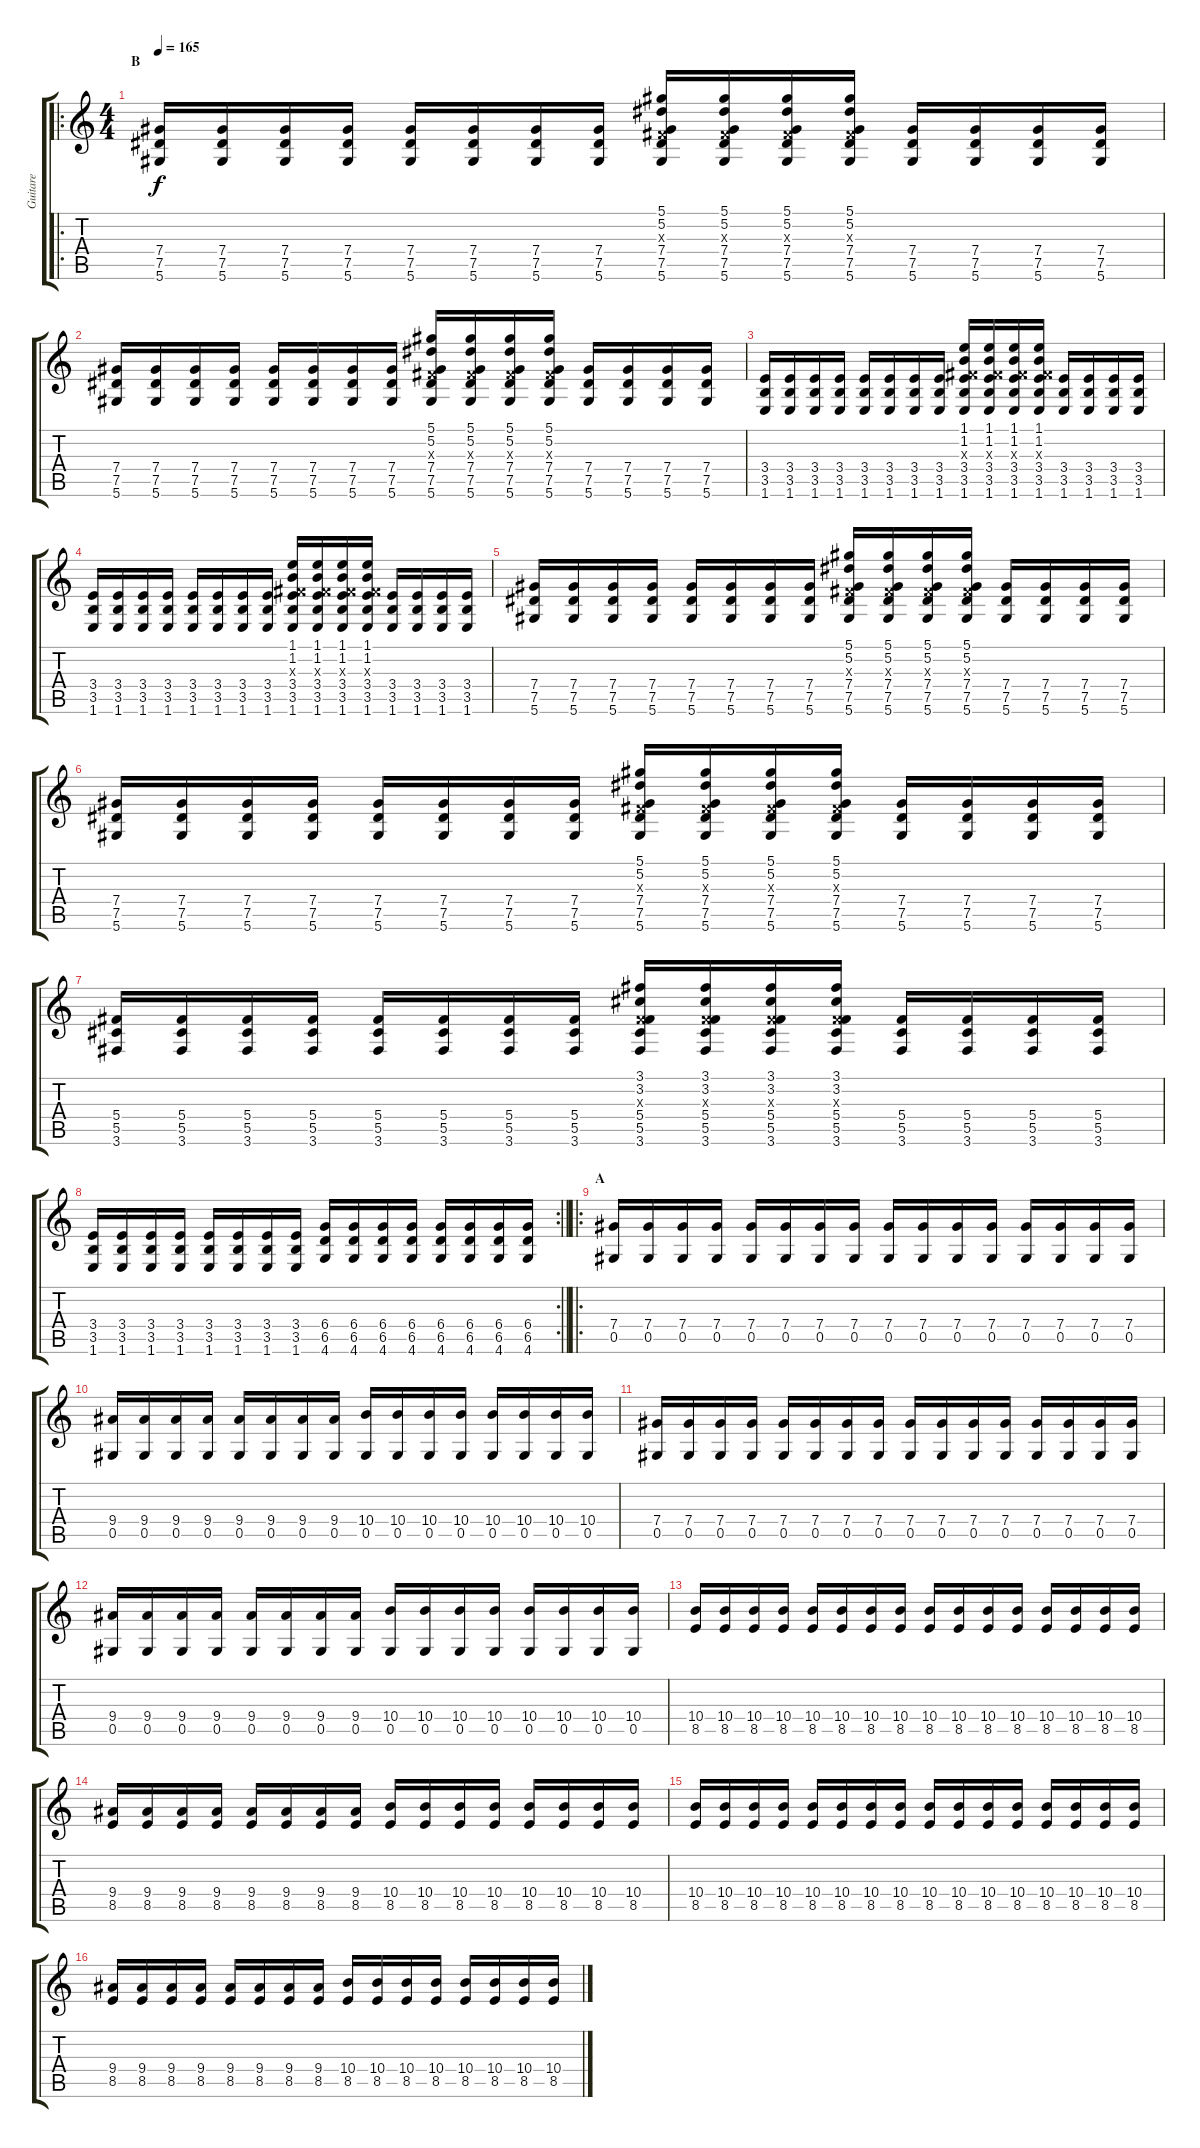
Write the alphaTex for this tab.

\track ("Guitare" "Guitare") {instrument distortionguitar}
\staff {score tabs}
\tuning (Eb4 Bb3 Gb3 Db3 Ab2 Eb2) {hide}
\ro
\ts (4 4)
\section ("" "B")
\tempo 165
\clef g2
\ks c
(7.4 7.5 5.6).16{dy f} (7.4 7.5 5.6).16 (7.4 7.5 5.6).16 (7.4 7.5 5.6).16 (7.4 7.5 5.6).16 (7.4 7.5 5.6).16 (7.4 7.5 5.6).16 (7.4 7.5 5.6).16 (5.1 5.2 0.3{x} 7.4 7.5 5.6).16 (5.1 5.2 0.3{x} 7.4 7.5 5.6).16 (5.1 5.2 0.3{x} 7.4 7.5 5.6).16 (5.1 5.2 0.3{x} 7.4 7.5 5.6).16 (7.4 7.5 5.6).16 (7.4 7.5 5.6).16 (7.4 7.5 5.6).16 (7.4 7.5 5.6).16 |
(7.4 7.5 5.6).16 (7.4 7.5 5.6).16 (7.4 7.5 5.6).16 (7.4 7.5 5.6).16 (7.4 7.5 5.6).16 (7.4 7.5 5.6).16 (7.4 7.5 5.6).16 (7.4 7.5 5.6).16 (5.1 5.2 0.3{x} 7.4 7.5 5.6).16 (5.1 5.2 0.3{x} 7.4 7.5 5.6).16 (5.1 5.2 0.3{x} 7.4 7.5 5.6).16 (5.1 5.2 0.3{x} 7.4 7.5 5.6).16 (7.4 7.5 5.6).16 (7.4 7.5 5.6).16 (7.4 7.5 5.6).16 (7.4 7.5 5.6).16 |
(3.4 3.5 1.6).16 (3.4 3.5 1.6).16 (3.4 3.5 1.6).16 (3.4 3.5 1.6).16 (3.4 3.5 1.6).16 (3.4 3.5 1.6).16 (3.4 3.5 1.6).16 (3.4 3.5 1.6).16 (1.1 1.2 0.3{x} 3.4 3.5 1.6).16 (1.1 1.2 0.3{x} 3.4 3.5 1.6).16 (1.1 1.2 0.3{x} 3.4 3.5 1.6).16 (1.1 1.2 0.3{x} 3.4 3.5 1.6).16 (3.4 3.5 1.6).16 (3.4 3.5 1.6).16 (3.4 3.5 1.6).16 (3.4 3.5 1.6).16 |
(3.4 3.5 1.6).16 (3.4 3.5 1.6).16 (3.4 3.5 1.6).16 (3.4 3.5 1.6).16 (3.4 3.5 1.6).16 (3.4 3.5 1.6).16 (3.4 3.5 1.6).16 (3.4 3.5 1.6).16 (1.1 1.2 0.3{x} 3.4 3.5 1.6).16 (1.1 1.2 0.3{x} 3.4 3.5 1.6).16 (1.1 1.2 0.3{x} 3.4 3.5 1.6).16 (1.1 1.2 0.3{x} 3.4 3.5 1.6).16 (3.4 3.5 1.6).16 (3.4 3.5 1.6).16 (3.4 3.5 1.6).16 (3.4 3.5 1.6).16 |
(7.4 7.5 5.6).16 (7.4 7.5 5.6).16 (7.4 7.5 5.6).16 (7.4 7.5 5.6).16 (7.4 7.5 5.6).16 (7.4 7.5 5.6).16 (7.4 7.5 5.6).16 (7.4 7.5 5.6).16 (5.1 5.2 0.3{x} 7.4 7.5 5.6).16 (5.1 5.2 0.3{x} 7.4 7.5 5.6).16 (5.1 5.2 0.3{x} 7.4 7.5 5.6).16 (5.1 5.2 0.3{x} 7.4 7.5 5.6).16 (7.4 7.5 5.6).16 (7.4 7.5 5.6).16 (7.4 7.5 5.6).16 (7.4 7.5 5.6).16 |
(7.4 7.5 5.6).16 (7.4 7.5 5.6).16 (7.4 7.5 5.6).16 (7.4 7.5 5.6).16 (7.4 7.5 5.6).16 (7.4 7.5 5.6).16 (7.4 7.5 5.6).16 (7.4 7.5 5.6).16 (5.1 5.2 0.3{x} 7.4 7.5 5.6).16 (5.1 5.2 0.3{x} 7.4 7.5 5.6).16 (5.1 5.2 0.3{x} 7.4 7.5 5.6).16 (5.1 5.2 0.3{x} 7.4 7.5 5.6).16 (7.4 7.5 5.6).16 (7.4 7.5 5.6).16 (7.4 7.5 5.6).16 (7.4 7.5 5.6).16 |
(5.4 5.5 3.6).16 (5.4 5.5 3.6).16 (5.4 5.5 3.6).16 (5.4 5.5 3.6).16 (5.4 5.5 3.6).16 (5.4 5.5 3.6).16 (5.4 5.5 3.6).16 (5.4 5.5 3.6).16 (3.1 3.2 0.3{x} 5.4 5.5 3.6).16 (3.1 3.2 0.3{x} 5.4 5.5 3.6).16 (3.1 3.2 0.3{x} 5.4 5.5 3.6).16 (3.1 3.2 0.3{x} 5.4 5.5 3.6).16 (5.4 5.5 3.6).16 (5.4 5.5 3.6).16 (5.4 5.5 3.6).16 (5.4 5.5 3.6).16 |
\rc 2
\barLineRight lightlight
(3.4 3.5 1.6).16 (3.4 3.5 1.6).16 (3.4 3.5 1.6).16 (3.4 3.5 1.6).16 (3.4 3.5 1.6).16 (3.4 3.5 1.6).16 (3.4 3.5 1.6).16 (3.4 3.5 1.6).16 (6.4 6.5 4.6).16 (6.4 6.5 4.6).16 (6.4 6.5 4.6).16 (6.4 6.5 4.6).16 (6.4 6.5 4.6).16 (6.4 6.5 4.6).16 (6.4 6.5 4.6).16 (6.4 6.5 4.6).16 |
\ro
\section ("" "A")
(7.4 0.5).16 (7.4 0.5).16 (7.4 0.5).16 (7.4 0.5).16 (7.4 0.5).16 (7.4 0.5).16 (7.4 0.5).16 (7.4 0.5).16 (7.4 0.5).16 (7.4 0.5).16 (7.4 0.5).16 (7.4 0.5).16 (7.4 0.5).16 (7.4 0.5).16 (7.4 0.5).16 (7.4 0.5).16 |
(9.4 0.5).16 (9.4 0.5).16 (9.4 0.5).16 (9.4 0.5).16 (9.4 0.5).16 (9.4 0.5).16 (9.4 0.5).16 (9.4 0.5).16 (10.4 0.5).16 (10.4 0.5).16 (10.4 0.5).16 (10.4 0.5).16 (10.4 0.5).16 (10.4 0.5).16 (10.4 0.5).16 (10.4 0.5).16 |
(7.4 0.5).16 (7.4 0.5).16 (7.4 0.5).16 (7.4 0.5).16 (7.4 0.5).16 (7.4 0.5).16 (7.4 0.5).16 (7.4 0.5).16 (7.4 0.5).16 (7.4 0.5).16 (7.4 0.5).16 (7.4 0.5).16 (7.4 0.5).16 (7.4 0.5).16 (7.4 0.5).16 (7.4 0.5).16 |
(9.4 0.5).16 (9.4 0.5).16 (9.4 0.5).16 (9.4 0.5).16 (9.4 0.5).16 (9.4 0.5).16 (9.4 0.5).16 (9.4 0.5).16 (10.4 0.5).16 (10.4 0.5).16 (10.4 0.5).16 (10.4 0.5).16 (10.4 0.5).16 (10.4 0.5).16 (10.4 0.5).16 (10.4 0.5).16 |
(10.4 8.5).16 (10.4 8.5).16 (10.4 8.5).16 (10.4 8.5).16 (10.4 8.5).16 (10.4 8.5).16 (10.4 8.5).16 (10.4 8.5).16 (10.4 8.5).16 (10.4 8.5).16 (10.4 8.5).16 (10.4 8.5).16 (10.4 8.5).16 (10.4 8.5).16 (10.4 8.5).16 (10.4 8.5).16 |
(9.4 8.5).16 (9.4 8.5).16 (9.4 8.5).16 (9.4 8.5).16 (9.4 8.5).16 (9.4 8.5).16 (9.4 8.5).16 (9.4 8.5).16 (10.4 8.5).16 (10.4 8.5).16 (10.4 8.5).16 (10.4 8.5).16 (10.4 8.5).16 (10.4 8.5).16 (10.4 8.5).16 (10.4 8.5).16 |
(10.4 8.5).16 (10.4 8.5).16 (10.4 8.5).16 (10.4 8.5).16 (10.4 8.5).16 (10.4 8.5).16 (10.4 8.5).16 (10.4 8.5).16 (10.4 8.5).16 (10.4 8.5).16 (10.4 8.5).16 (10.4 8.5).16 (10.4 8.5).16 (10.4 8.5).16 (10.4 8.5).16 (10.4 8.5).16 |
(9.4 8.5).16 (9.4 8.5).16 (9.4 8.5).16 (9.4 8.5).16 (9.4 8.5).16 (9.4 8.5).16 (9.4 8.5).16 (9.4 8.5).16 (10.4 8.5).16 (10.4 8.5).16 (10.4 8.5).16 (10.4 8.5).16 (10.4 8.5).16 (10.4 8.5).16 (10.4 8.5).16 (10.4 8.5).16
